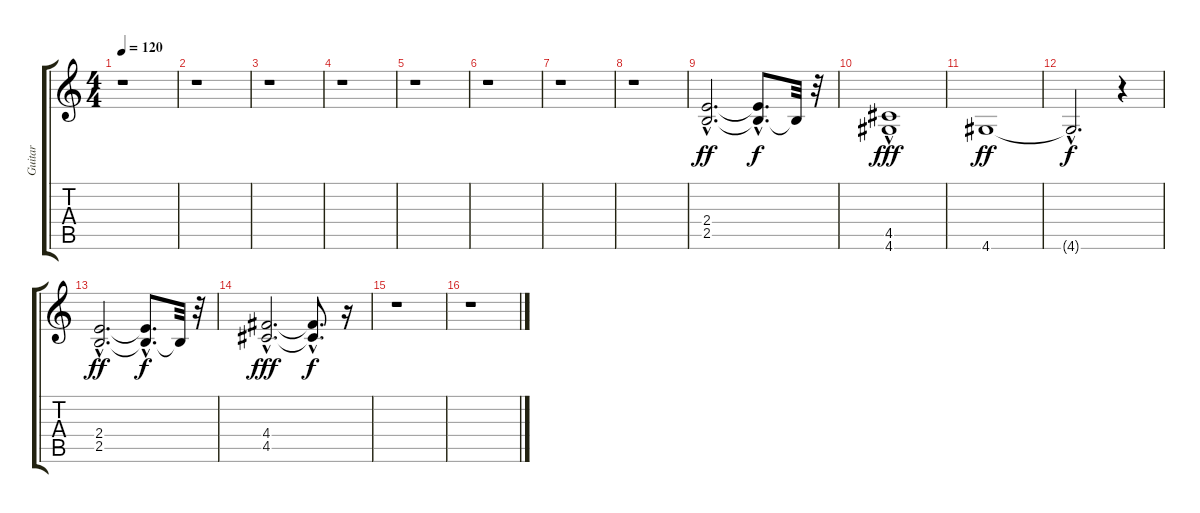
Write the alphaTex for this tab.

\track ("Guitar" "Guitar") {instrument distortionguitar}
\staff {score tabs}
\tuning (E4 B3 G3 D3 A2 E2) {hide}
\ts (4 4)
\tempo 120
\clef g2
\ks c
r.1{dy ff instrument distortionguitar} |
r.1 |
r.1 |
r.1 |
r.1 |
r.1 |
r.1 |
r.1 |
(2.4{hac} 2.5{hac}).2{d} (2.4{hac t} 2.5{hac t}).8{d dy f} 2.5{t}.32 r.32 |
(4.5 4.6{hac}).1{dy fff} |
4.6.1{dy ff} |
4.6{hac t}.2{d dy f} r.4 |
(2.4{hac} 2.5{hac}).2{d dy ff} (2.4{hac t} 2.5{hac t}).8{d dy f} 2.5{t}.32 r.32 |
(4.4{hac} 4.5{hac}).2{d dy fff} (4.4{hac t} 4.5{hac t}).8{d dy f} r.16 |
r.1 |
r.1
